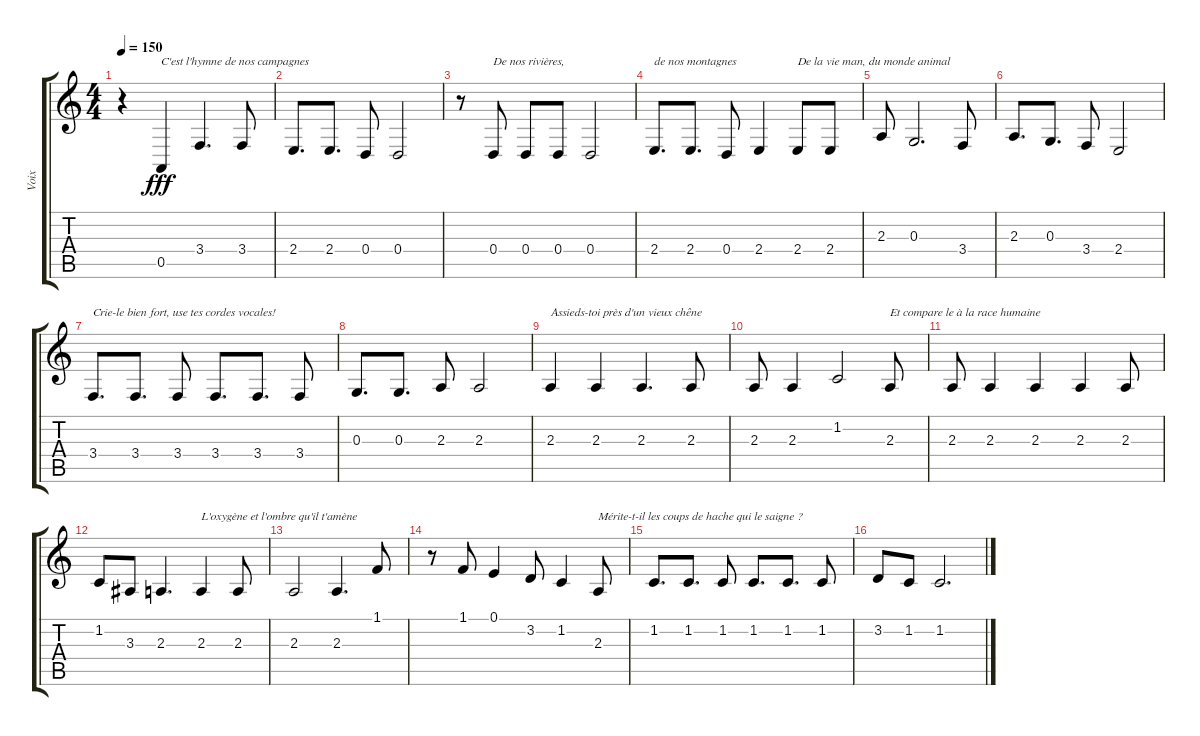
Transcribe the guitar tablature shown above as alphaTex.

\track ("Voix" "Voix") {instrument accordion}
\staff {score tabs}
\tuning (E4 B3 G3 D3 A2 E2) {hide}
\ts (4 4)
\tempo 150
\clef g2
\ks c
r.4{dy fff} 0.5.4{txt "C'est l'hymne de nos campagnes"} 3.4.4{d} 3.4.8 |
2.4.8{d} 2.4.8{d} 0.4.8 0.4.2 |
r.8 0.4.8{txt "De nos rivières, "} 0.4.8 0.4.8 0.4.2 |
2.4.8{d txt "de nos montagnes"} 2.4.8{d} 0.4.8 2.4.4 2.4.8{txt "De la vie man, du monde animal"} 2.4.8 |
2.3.8 0.3.2{d} 3.4.8 |
2.3.8{d} 0.3.8{d} 3.4.8 2.4.2 |
3.4.8{d txt "Crie-le bien fort, use tes cordes vocales!"} 3.4.8{d} 3.4.8 3.4.8{d} 3.4.8{d} 3.4.8 |
0.3.8{d} 0.3.8{d} 2.3.8 2.3.2 |
2.3.4{txt "Assieds-toi près d'un vieux chêne"} 2.3.4 2.3.4{d} 2.3.8 |
2.3.8 2.3.4 1.2.2 2.3.8{txt "Et compare le à la race humaine"} |
2.3.8 2.3.4 2.3.4 2.3.4 2.3.8 |
1.2.8 3.3.8 2.3.4{d} 2.3.4{txt "L'oxygène et l'ombre qu'il t'amène"} 2.3.8 |
2.3.2 2.3.4{d} 1.1.8 |
r.8 1.1.8 0.1.4 3.2.8 1.2.4 2.3.8{txt "Mérite-t-il les coups de hache qui le saigne ?"} |
1.2.8{d} 1.2.8{d} 1.2.8 1.2.8{d} 1.2.8{d} 1.2.8 |
3.2.8 1.2.8 1.2.2{d}
